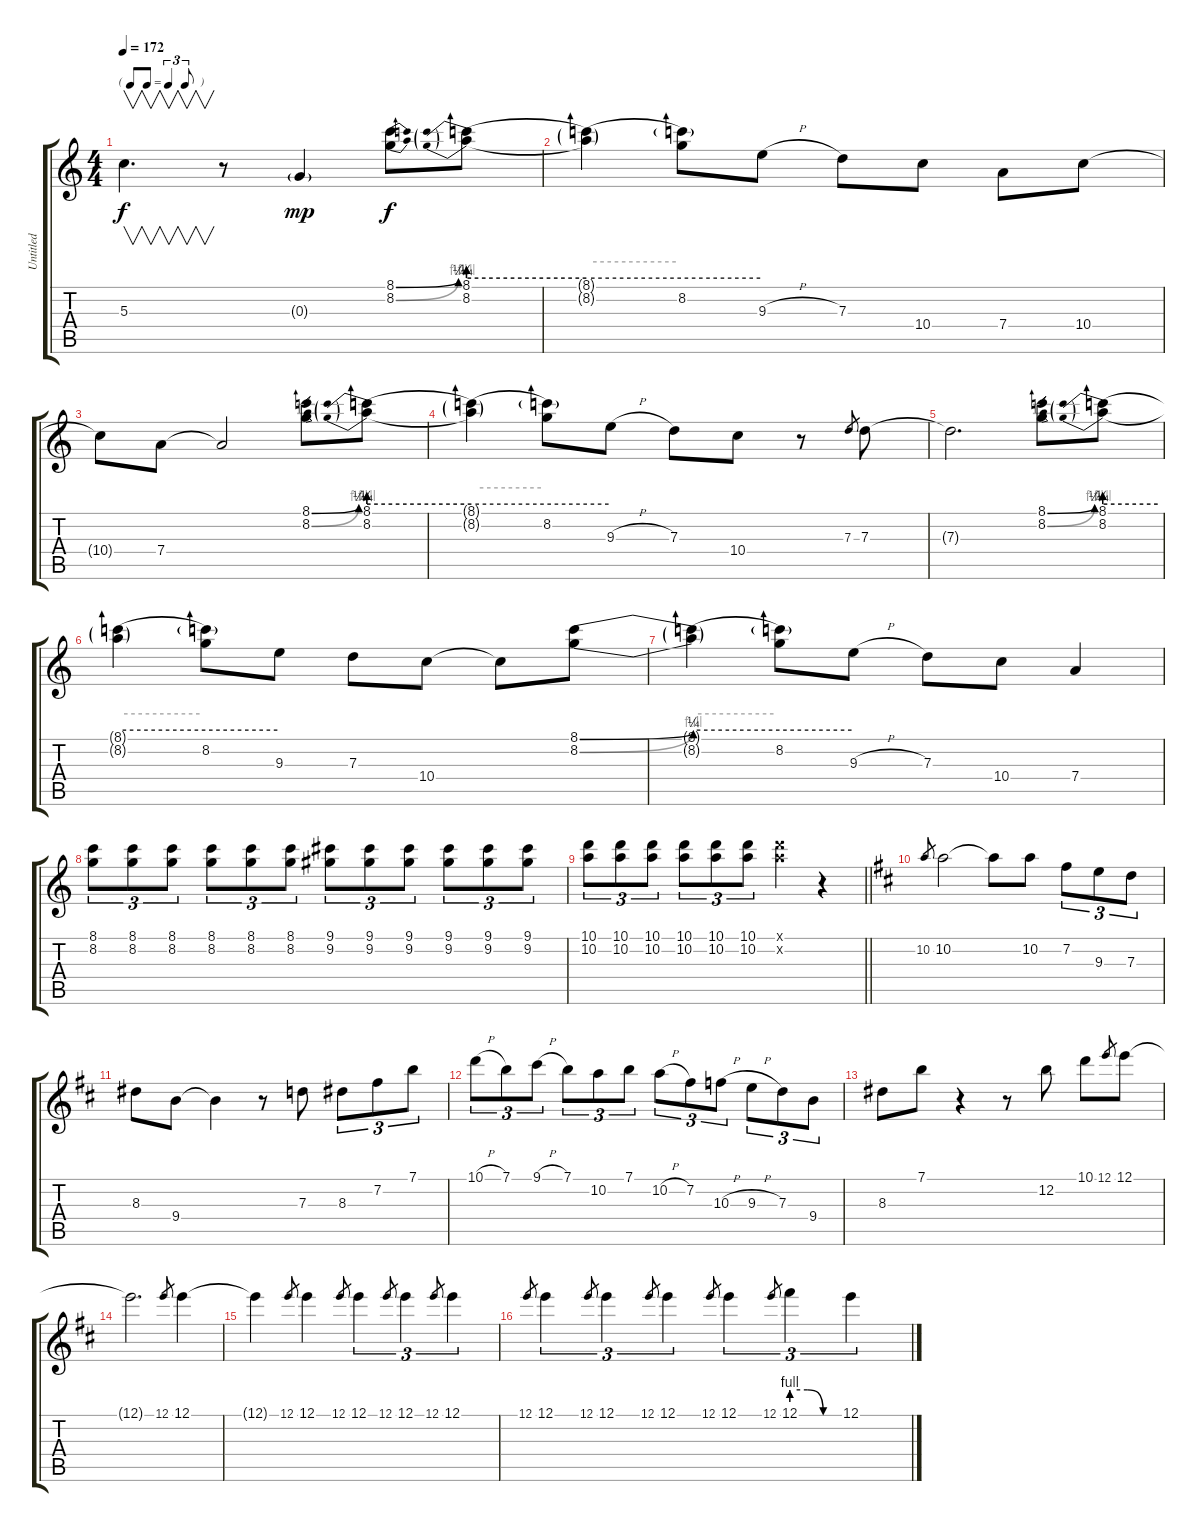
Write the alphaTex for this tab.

\track ("Untitled" "Untitled") {instrument distortionguitar}
\staff {score tabs}
\tuning (E4 B3 G3 D3 A2 E2) {hide}
\ts (4 4)
\tf triplet8th
\tempo 172
\clef g2
\ks c
5.3.4{v d dy f} r.8 0.3{g}.4{dy mp} (8.1{be (bend 0 0 60 1)} 8.2{be (bend 0 0 60 4)}).8{dy f} (8.1{be (prebend 0 1 60 1)} 8.2{be (prebend 0 4 60 4)}).8 |
(8.1{be (hold 0 1 60 1) t} 8.2{be (hold 0 4 60 4) t}).4 (8.1{t} 8.2).8 9.3{h}.8 7.3.8 10.4.8 7.4.8 10.4.8 |
10.4{t}.8 7.4.8 7.4{t}.2 (8.1{be (bend 0 0 60 1)} 8.2{be (bend 0 0 60 4)}).8 (8.1{be (prebend 0 1 60 1)} 8.2{be (prebend 0 4 60 4)}).8 |
(8.1{be (hold 0 1 60 1) t} 8.2{be (hold 0 4 60 4) t}).4 (8.1{t} 8.2).8 9.3{h}.8 7.3.8 10.4.8 r.8 7.3.8{gr} 7.3.8 |
7.3{t}.2{d} (8.1{be (bend 0 0 60 1)} 8.2{be (bend 0 0 60 4)}).8 (8.1{be (prebend 0 1 60 1)} 8.2{be (prebend 0 4 60 4)}).8 |
(8.1{be (hold 0 1 60 1) t} 8.2{be (hold 0 4 60 4) t}).4 (8.1{t} 8.2).8 9.3.8 7.3.8 10.4.8 10.4{t}.8 (8.1{be (bend 0 0 60 1)} 8.2{be (bend 0 0 60 4)}).8 |
(8.1{be (hold 0 1 60 1) t} 8.2{be (hold 0 4 60 4) t}).4 (8.1{t} 8.2).8 9.3{h}.8 7.3.8 10.4.8 7.4.4 |
(8.1 8.2).8{tu (3 2)} (8.1 8.2).8{tu (3 2)} (8.1 8.2).8{tu (3 2)} (8.1 8.2).8{tu (3 2)} (8.1 8.2).8{tu (3 2)} (8.1 8.2).8{tu (3 2)} (9.1 9.2).8{tu (3 2)} (9.1 9.2).8{tu (3 2)} (9.1 9.2).8{tu (3 2)} (9.1 9.2).8{tu (3 2)} (9.1 9.2).8{tu (3 2)} (9.1 9.2).8{tu (3 2)} |
\barLineRight lightlight
(10.1 10.2).8{tu (3 2)} (10.1 10.2).8{tu (3 2)} (10.1 10.2).8{tu (3 2)} (10.1 10.2).8{tu (3 2)} (10.1 10.2).8{tu (3 2)} (10.1 10.2).8{tu (3 2)} (10.1{x} 10.2{x}).4 r.4 |
\ks d
10.2.8{gr} 10.2.2 10.2{t}.8 10.2.8 7.2.8{tu (3 2)} 9.3.8{tu (3 2)} 7.3.8{tu (3 2)} |
8.3.8 9.4.8 9.4{t}.4 r.8 7.3.8 8.3.8{tu (3 2)} 7.2.8{tu (3 2)} 7.1.8{tu (3 2)} |
10.1{h}.8{tu (3 2)} 7.1.8{tu (3 2)} 9.1{h}.8{tu (3 2)} 7.1.8{tu (3 2)} 10.2.8{tu (3 2)} 7.1.8{tu (3 2)} 10.2{h}.8{tu (3 2)} 7.2.8{tu (3 2)} 10.3{h}.8{tu (3 2)} 9.3{h}.8{tu (3 2)} 7.3.8{tu (3 2)} 9.4.8{tu (3 2)} |
8.3.8 7.1.8 r.4 r.8 12.2.8 10.1.8 12.1.8{gr} 12.1.8 |
12.1{t}.2{d} 12.1.8{gr} 12.1.4 |
12.1{t}.4 12.1.8{gr} 12.1.4 12.1.8{gr} 12.1.4{tu (3 2)} 12.1.8{gr} 12.1.4{tu (3 2)} 12.1.8{gr} 12.1.4{tu (3 2)} |
12.1.8{gr} 12.1.4{tu (3 2)} 12.1.8{gr} 12.1.4{tu (3 2)} 12.1.8{gr} 12.1.4{tu (3 2)} 12.1.8{gr} 12.1.4{tu (3 2)} 12.1.8{gr} 12.1{be (custom 0 4 20 4 40 0 60 0)}.4{tu (3 2)} 12.1.4{tu (3 2)}
